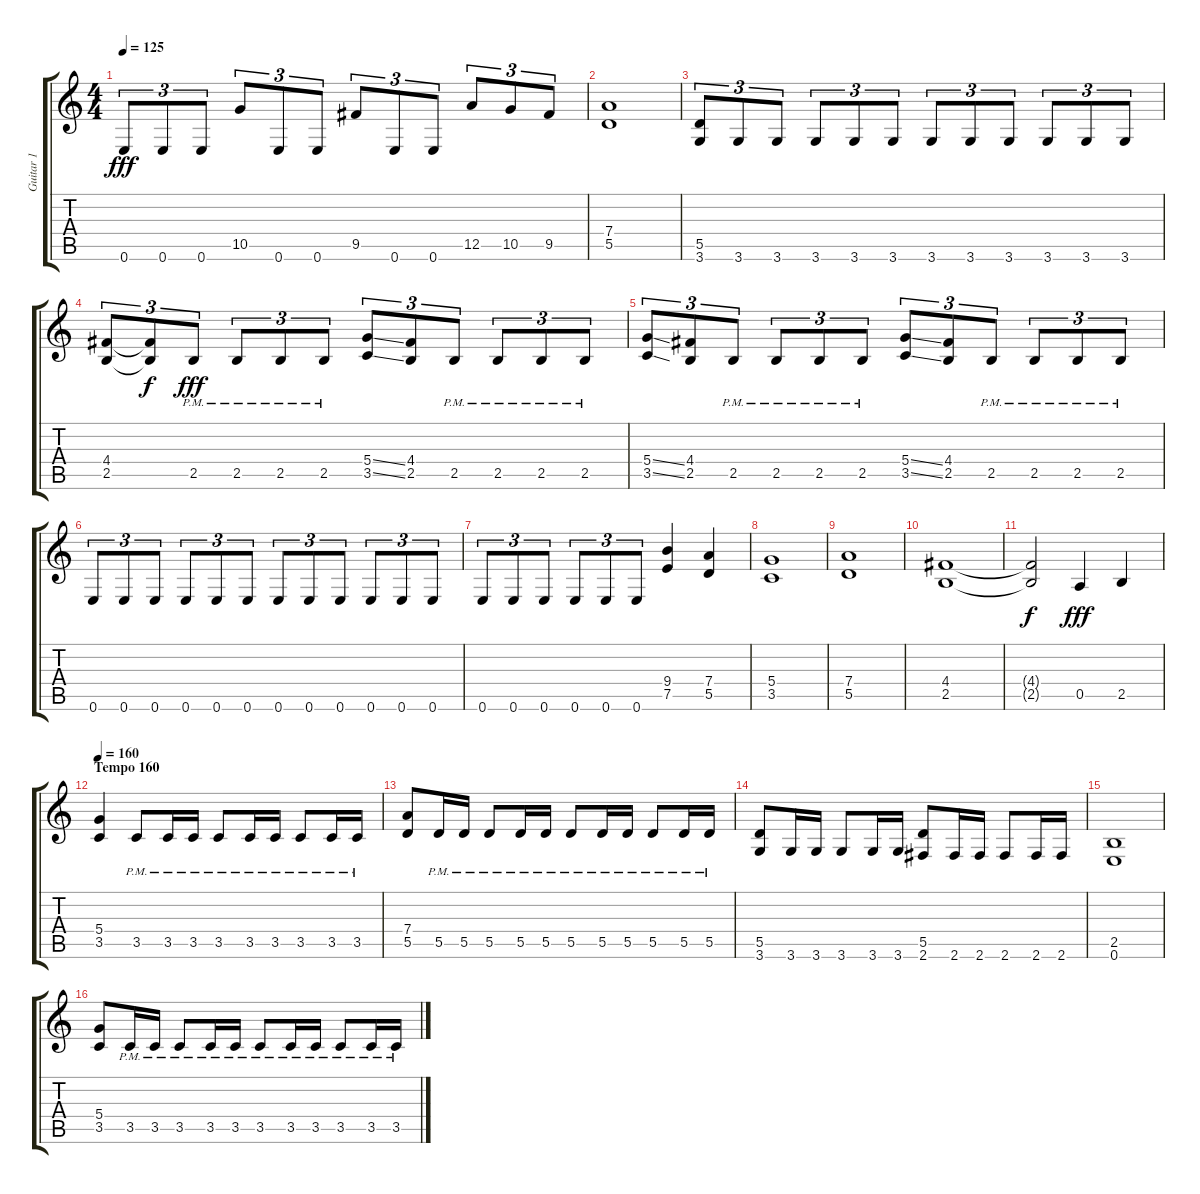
\track ("Guitar 1" "Guitar 1") {instrument distortionguitar}
\staff {score tabs}
\tuning (E4 B3 G3 D3 A2 E2) {hide}
\ts (4 4)
\tempo 125
\clef g2
\ks c
0.6.8{tu (3 2) dy fff} 0.6.8{tu (3 2)} 0.6.8{tu (3 2)} 10.5.8{tu (3 2)} 0.6.8{tu (3 2)} 0.6.8{tu (3 2)} 9.5.8{tu (3 2)} 0.6.8{tu (3 2)} 0.6.8{tu (3 2)} 12.5.8{tu (3 2)} 10.5.8{tu (3 2)} 9.5.8{tu (3 2)} |
(7.4 5.5).1 |
(5.5 3.6).8{tu (3 2)} 3.6.8{tu (3 2)} 3.6.8{tu (3 2)} 3.6.8{tu (3 2)} 3.6.8{tu (3 2)} 3.6.8{tu (3 2)} 3.6.8{tu (3 2)} 3.6.8{tu (3 2)} 3.6.8{tu (3 2)} 3.6.8{tu (3 2)} 3.6.8{tu (3 2)} 3.6.8{tu (3 2)} |
(4.4 2.5).8{tu (3 2)} (4.4{t} 2.5{t}).8{tu (3 2) dy f} 2.5{pm}.8{tu (3 2) dy fff} 2.5{pm}.8{tu (3 2)} 2.5{pm}.8{tu (3 2)} 2.5{pm}.8{tu (3 2)} (5.4{ss} 3.5{ss}).8{tu (3 2)} (4.4 2.5).8{tu (3 2)} 2.5{pm}.8{tu (3 2)} 2.5{pm}.8{tu (3 2)} 2.5{pm}.8{tu (3 2)} 2.5{pm}.8{tu (3 2)} |
(5.4{ss} 3.5{ss}).8{tu (3 2)} (4.4 2.5).8{tu (3 2)} 2.5{pm}.8{tu (3 2)} 2.5{pm}.8{tu (3 2)} 2.5{pm}.8{tu (3 2)} 2.5{pm}.8{tu (3 2)} (5.4{ss} 3.5{ss}).8{tu (3 2)} (4.4 2.5).8{tu (3 2)} 2.5{pm}.8{tu (3 2)} 2.5{pm}.8{tu (3 2)} 2.5{pm}.8{tu (3 2)} 2.5{pm}.8{tu (3 2)} |
0.6.8{tu (3 2)} 0.6.8{tu (3 2)} 0.6.8{tu (3 2)} 0.6.8{tu (3 2)} 0.6.8{tu (3 2)} 0.6.8{tu (3 2)} 0.6.8{tu (3 2)} 0.6.8{tu (3 2)} 0.6.8{tu (3 2)} 0.6.8{tu (3 2)} 0.6.8{tu (3 2)} 0.6.8{tu (3 2)} |
0.6.8{tu (3 2)} 0.6.8{tu (3 2)} 0.6.8{tu (3 2)} 0.6.8{tu (3 2)} 0.6.8{tu (3 2)} 0.6.8{tu (3 2)} (9.4 7.5).4 (7.4 5.5).4 |
(5.4 3.5).1 |
(7.4 5.5).1 |
(4.4 2.5).1 |
(4.4{t} 2.5{t}).2{dy f} 0.5.4{dy fff} 2.5.4 |
\section ("" "Tempo 160")
\tempo 160
(5.4 3.5).4 3.5{pm}.8 3.5{pm}.16 3.5{pm}.16 3.5{pm}.8 3.5{pm}.16 3.5{pm}.16 3.5{pm}.8 3.5{pm}.16 3.5{pm}.16 |
(7.4 5.5).8 5.5{pm}.16 5.5{pm}.16 5.5{pm}.8 5.5{pm}.16 5.5{pm}.16 5.5{pm}.8 5.5{pm}.16 5.5{pm}.16 5.5{pm}.8 5.5{pm}.16 5.5{pm}.16 |
(5.5 3.6).8 3.6.16 3.6.16 3.6.8 3.6.16 3.6.16 (5.5 2.6).8 2.6.16 2.6.16 2.6.8 2.6.16 2.6.16 |
(2.5 0.6).1 |
(5.4 3.5).8 3.5{pm}.16 3.5{pm}.16 3.5{pm}.8 3.5{pm}.16 3.5{pm}.16 3.5{pm}.8 3.5{pm}.16 3.5{pm}.16 3.5{pm}.8 3.5{pm}.16 3.5{pm}.16
